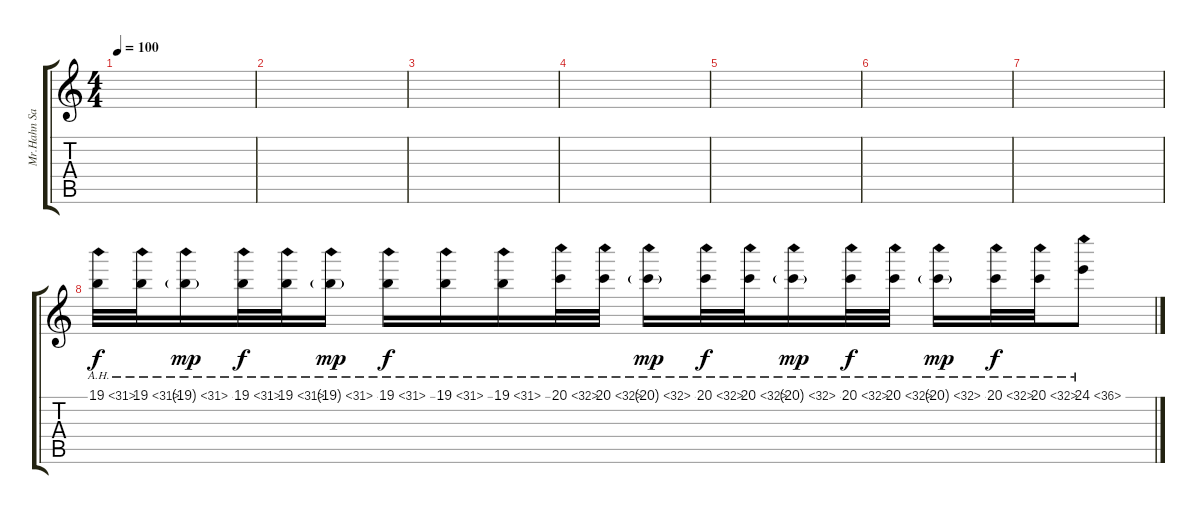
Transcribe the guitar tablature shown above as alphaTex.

\track ("Mr.Hahn Sampler3" "Mr.Hahn Sa") {instrument flute}
\staff {score tabs}
\tuning (E4 B3 G3 D3 A2 E2) {hide}
\ts (4 4)
\tempo 100
\clef g2
\ks c
|
|
|
|
|
|
|
19.1{ah 12}.32{balance 8} 19.1{ah 12}.32 19.1{ah 12 g}.16{dy mp} 19.1{ah 12}.32{dy f} 19.1{ah 12}.32 19.1{ah 12 g}.16{dy mp} 19.1{ah 12}.16{dy f} 19.1{ah 12}.16 19.1{ah 12}.16 20.1{ah 12}.32 20.1{ah 12}.32 20.1{ah 12 g}.16{dy mp} 20.1{ah 12}.32{dy f} 20.1{ah 12}.32 20.1{ah 12 g}.16{dy mp} 20.1{ah 12}.32{dy f} 20.1{ah 12}.32 20.1{ah 12 g}.16{dy mp} 20.1{ah 12}.32{dy f} 20.1{ah 12}.32 24.1{ah 12}.8
